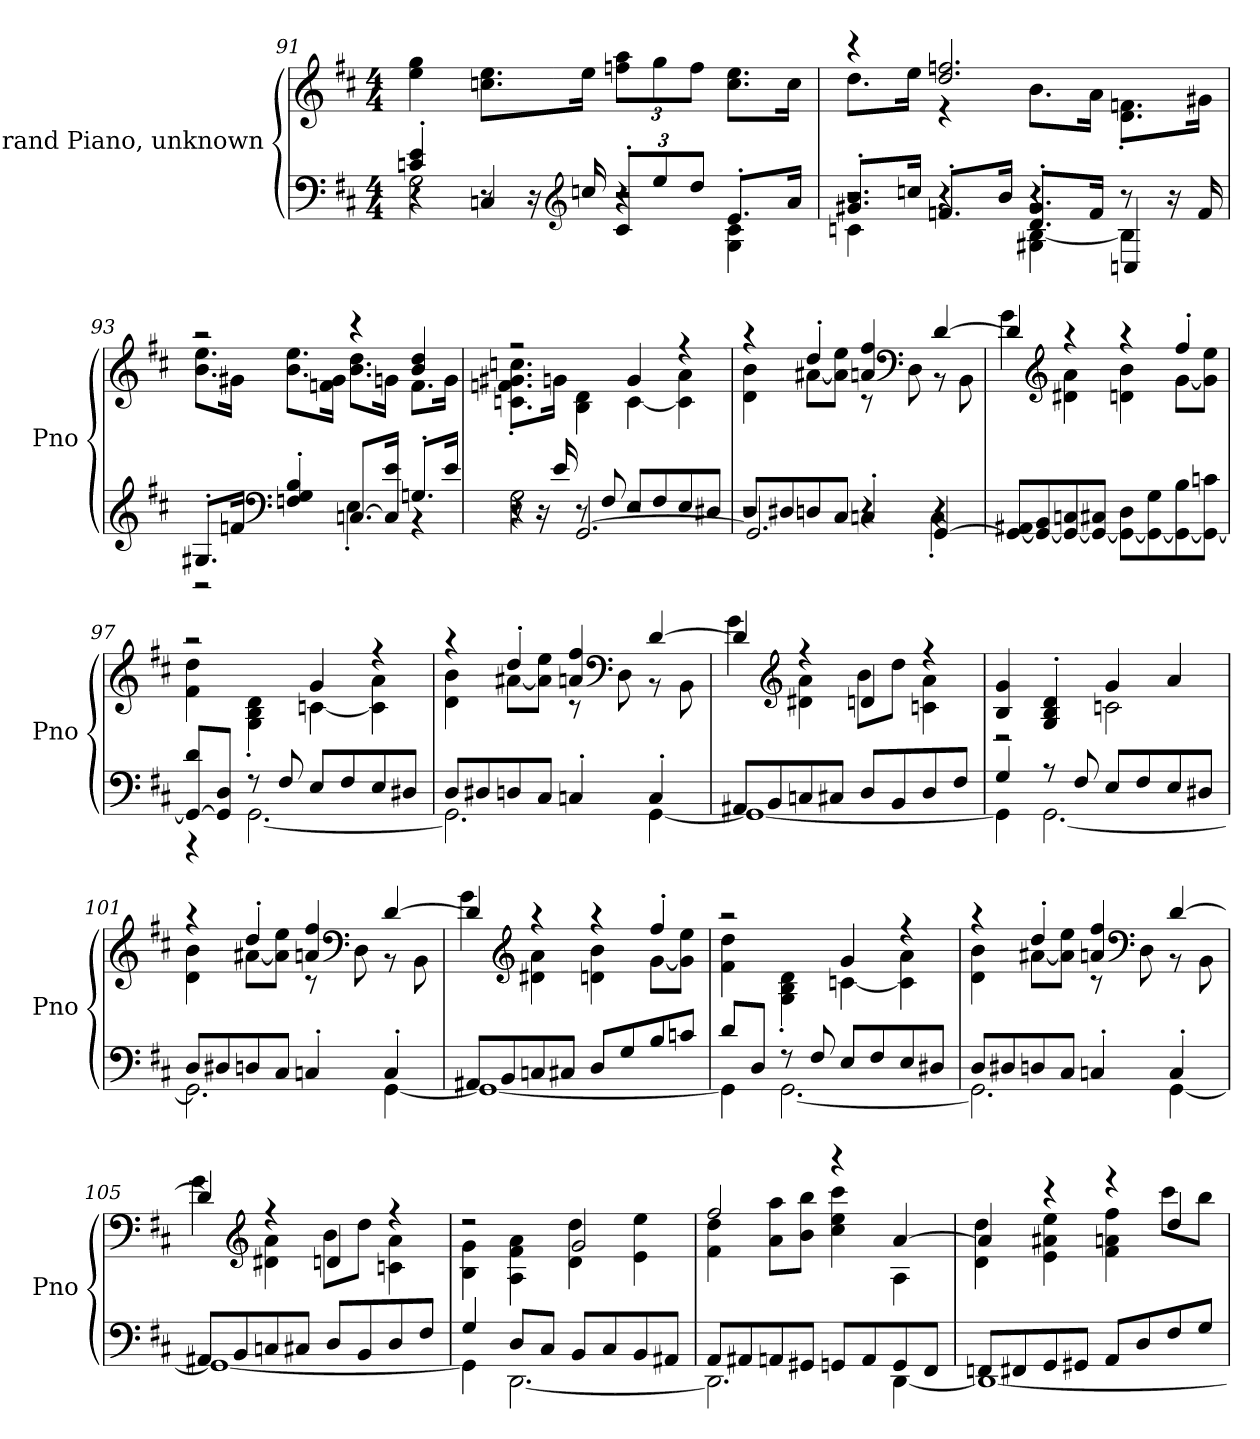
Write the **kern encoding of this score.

**kern	**kern
*part1	*part1
*staff2	*staff1
*I"Grand Piano, unknown	*
*I'Pno	*
*clefF4	*clefG2
*k[f#c#]	*k[f#c#]
*M4/4	*M4/4
=91	=91
*^	*
*	*^	*
4cn/' 4e/'	2G\	4r	4ee\ 4gg\
8r	.	4Cn/	8.ccn\ 8.ee\L
16r	.	.	.
*clefG2	*	*	*
16ccn/	.	.	16ee\Jk
*Xbrackettup	*	*	*Xbrackettup
12c'/L	4r	2r	12ffn\ 12aa\L
12ee/	.	.	12gg\
12dd/J	.	.	12ff\J
8.e'/L	4G\ 4c\	.	8.cc\ 8.ee\L
16a/Jk	.	.	16cc\Jk
!!LO:PB:g=z
=92	=92	=92	=92
*	*	*	*^
8.g#X/' 8.b/'L	4cn\	2r	4r	8.dd\L
16ccn/Jk	.	.	.	16ee\Jk
8.fn'/L	4r	.	2.dd/ 2.ffn/	4r
16b/Jk	.	.	.	.
8.d/' 8.g#/'L	4G#X\ [4B\	4r	.	8.b\L
16f/Jk	.	.	.	16a\Jk
8r	4B\]	4Cn/	.	8.d\' 8.fn\'L
16r	.	.	.	.
16f/	.	.	.	16g#X\Jk
*	*v	*v	*	*
=93	=93	=93	=93
8.G#X'/L	2r	2r	8.b\ 8.ee\L
16fn/Jk	.	.	16g#X\Jk
*clefF4	*	*	*
4Fn/' 4G#/' 4B/'	.	.	8.b\ 8.ee\L
.	.	.	16fn\ 16g#\Jk
[8.Cn/L	4E'\	4r	8.b\ 8.dd\L
16C/] 16e/Jk	.	.	16gn\Jk
8.Gn'/L	4r	4b/ 4dd/	8.f\L
16e/Jk	.	.	16g\Jk
=94	=94	=94	=94
*	*^	*	*
8r	2G\	4r	2r	8.cn\' 8.fn\' 8.g#X\' 8.ccn\'L
16r	.	.	.	.
16e/	.	.	.	16gn\Jk
8r	.	[2.GG/	.	4B\ 4d\
8F#/	.	.	.	.
8E/L	2r	.	4g/	[4c\
8F#/	.	.	.	.
8E/	.	.	4r	4c\] 4a\
8D#X/J	.	.	.	.
!!LO:LB:g=z	!!
=95	=95	=95	=95	=95
8D/L	2r	2.GG/]	4r	4d\ 4b\
8D#X/	.	.	.	.
8Dn/	.	.	4dd'/	[8a#X\L
8C#/J	.	.	.	8a#\] 8ee\J
4Cn'/	4r	.	4an/ 4ff#/	8r
*	*	*	*clefF4	*
.	.	.	.	8D\
[4GG/	4C'\	4r	[4d/	8r
.	.	.	.	8BB\
*v	*v	*v	*	*
=96	=96	=96
8GG/_ 8AA#X/L	4d/]	4g\
8GG/_ 8BB/	.	.
*	*clefG2	*
8GG/_ 8Cn/	4r	4d#X\ 4a\
8GG/_ 8C#X/J	.	.
8GG\_ 8D\L	4r	4dn\ 4b\
8GG\_ 8G\	.	.
8GG\_ 8B\	4ff#'/	[8g\L
8GG\_ 8cn\J	.	8g\] 8ee\J
=97	=97	=97
*^	*	*
8GG/_ 8d/L	4r	2r	4f#\ 4dd\
8GG/] 8D/J	.	.	.
8r	[2.GG\	.	4G\' 4B\' 4d\'
8F#/	.	.	.
8E/L	.	4g/	[4cn\
8F#/	.	.	.
8E/	.	4r	4c\] 4a\
8D#X/J	.	.	.
!!LO:LB:g=z	!!
=98	=98	=98	=98
8D/L	2.GG\]	4r	4d\ 4b\
8D#X/	.	.	.
8Dn/	.	4dd'/	[8a#X\L
8C#/J	.	.	8a#\] 8ee\J
4Cn'/	.	4an/ 4ff#/	8r
*	*	*clefF4	*
.	.	.	8D\
4C'/	[4GG\	[4d/	8r
.	.	.	8BB\
=99	=99	=99	=99
8AA#X/L	1GG_	4d/]	4g\
8BB/	.	.	.
*	*	*clefG2	*
8Cn/	.	4r	4d#X\ 4a\
8C#X/J	.	.	.
8D/L	.	4dn/	8b\L
8BB/	.	.	8dd\J
8D/	.	4r	4cn\ 4a\
8F#/J	.	.	.
=100	=100	=100	=100
4G/	4GG\]	4B/ 4g/	2r
8r	[2.GG\	4G/' 4B/' 4d/'	.
8F#/	.	.	.
8E/L	.	4g/	2cn\
8F#/	.	.	.
8E/	.	4a/	.
8D#X/J	.	.	.
!!LO:LB:g=z	!!
=101	=101	=101	=101
8D/L	2.GG\]	4r	4d\ 4b\
8D#X/	.	.	.
8Dn/	.	4dd'/	[8a#X\L
8C#/J	.	.	8a#\] 8ee\J
4Cn'/	.	4an/ 4ff#/	8r
*	*	*clefF4	*
.	.	.	8D\
4C'/	[4GG\	[4d/	8r
.	.	.	8BB\
=102	=102	=102	=102
8AA#X/L	1GG_	4d/]	4g\
8BB/	.	.	.
*	*	*clefG2	*
8Cn/	.	4r	4d#X\ 4a\
8C#X/J	.	.	.
8D/L	.	4r	4dn\ 4b\
8G/	.	.	.
8B/	.	4ff#'/	[8g\L
8cn/J	.	.	8g\] 8ee\J
=103	=103	=103	=103
8d/L	4GG\]	2r	4f#\ 4dd\
8D/J	.	.	.
8r	[2.GG\	.	4G\' 4B\' 4d\'
8F#/	.	.	.
8E/L	.	4g/	[4cn\
8F#/	.	.	.
8E/	.	4r	4c\] 4a\
8D#X/J	.	.	.
!!LO:LB:g=z	!!
=104	=104	=104	=104
8D/L	2.GG\]	4r	4d\ 4b\
8D#X/	.	.	.
8Dn/	.	4dd'/	[8a#X\L
8C#/J	.	.	8a#\] 8ee\J
4Cn'/	.	4an/ 4ff#/	8r
*	*	*clefF4	*
.	.	.	8D\
4C'/	[4GG\	[4d/	8r
.	.	.	8BB\
=105	=105	=105	=105
8AA#X/L	1GG_	4d/]	4g\
8BB/	.	.	.
*	*	*clefG2	*
8Cn/	.	4r	4d#X\ 4a\
8C#X/J	.	.	.
8D/L	.	4dn/	8b\L
8BB/	.	.	8dd\J
8D/	.	4r	4cn\ 4a\
8F#/J	.	.	.
=106	=106	=106	=106
4G/	4GG\]	2r	4B\ 4g\
8D/L	[2.DD\	.	4A\ 4f#\ 4a\
8C#/J	.	.	.
8BB/L	.	2g/	4d\ 4dd\
8C#/	.	.	.
8BB/	.	.	4e\ 4ee\
8AA#X/J	.	.	.
!!LO:LB:g=z	!!
=107	=107	=107	=107
8AA/L	2.DD\]	2ff#/	4f#\ 4dd\
8AA#X/	.	.	.
8AAn/	.	.	8a\ 8aa\L
8GG#X/J	.	.	8b\ 8bb\J
8GGn/L	.	4r	4cc#\ 4ee\ 4ccc#\
8AA/	.	.	.
8GG/	[4DD\	[4a/	4A\
8FF#/J	.	.	.
=108	=108	=108	=108
8FFn/L	1DD_	4a/]	4d\ 4dd\
8FF#X/	.	.	.
8GG/	.	4r	4e\ 4a#X\ 4ee\
8GG#X/J	.	.	.
8AA/L	.	4r	4f#\ 4an\ 4ff#\
8D/	.	.	.
8F#/	.	4dd/	8ccc#\L
8G/J	.	.	8bb\J
*v	*v	*	*
*	*v	*v
=	=
*-	*-
